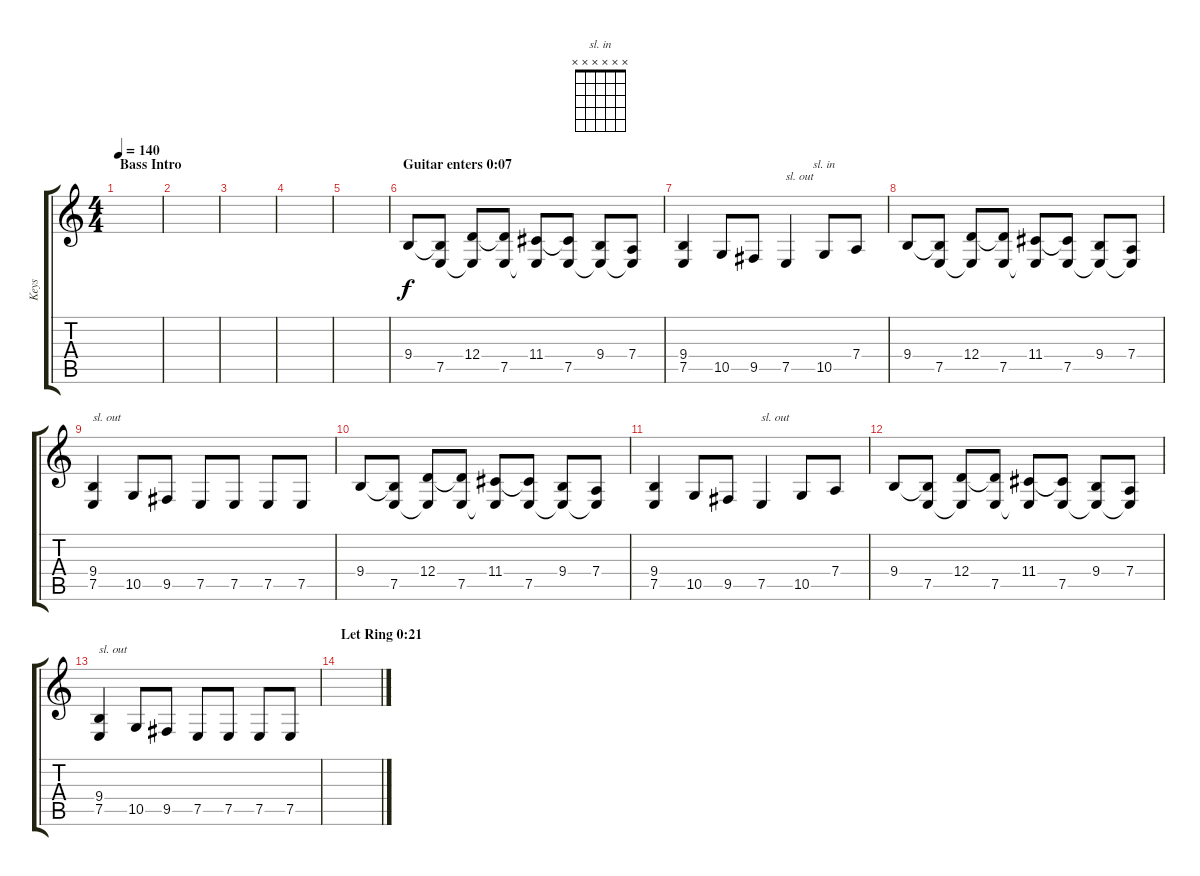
\track ("Keys" "Keys") {instrument choiraahs}
\staff {score tabs}
\tuning (E4 B3 G3 D3 A2 E2) {hide}
\chord ("sl. in" x x x x x x)
\ts (4 4)
\section ("" "Bass Intro")
\tempo 140
\clef g2
\ks c
|
|
|
|
|
\section ("" "Guitar enters 0:07")
9.4.8 (9.4{t} 7.5).8 (12.4 7.5{t}).8 (12.4{t} 7.5).8 (11.4 7.5{t}).8 (11.4{t} 7.5).8 (9.4 7.5{t}).8 (7.4 7.5{t}).8 |
(9.4 7.5).4 10.5.8 9.5.8 7.5.4{txt "sl. out"} 10.5.8{ch "sl. in"} 7.4.8 |
9.4.8 (9.4{t} 7.5).8 (12.4 7.5{t}).8 (12.4{t} 7.5).8 (11.4 7.5{t}).8 (11.4{t} 7.5).8 (9.4 7.5{t}).8 (7.4 7.5{t}).8 |
(9.4 7.5).4{txt "sl. out"} 10.5.8 9.5.8 7.5.8 7.5.8 7.5.8 7.5.8 |
9.4.8 (9.4{t} 7.5).8 (12.4 7.5{t}).8 (12.4{t} 7.5).8 (11.4 7.5{t}).8 (11.4{t} 7.5).8 (9.4 7.5{t}).8 (7.4 7.5{t}).8 |
(9.4 7.5).4 10.5.8 9.5.8 7.5.4{txt "sl. out"} 10.5.8 7.4.8 |
9.4.8 (9.4{t} 7.5).8 (12.4 7.5{t}).8 (12.4{t} 7.5).8 (11.4 7.5{t}).8 (11.4{t} 7.5).8 (9.4 7.5{t}).8 (7.4 7.5{t}).8 |
(9.4 7.5).4{txt "sl. out"} 10.5.8 9.5.8 7.5.8 7.5.8 7.5.8 7.5.8 |
\section ("" "Let Ring 0:21")
